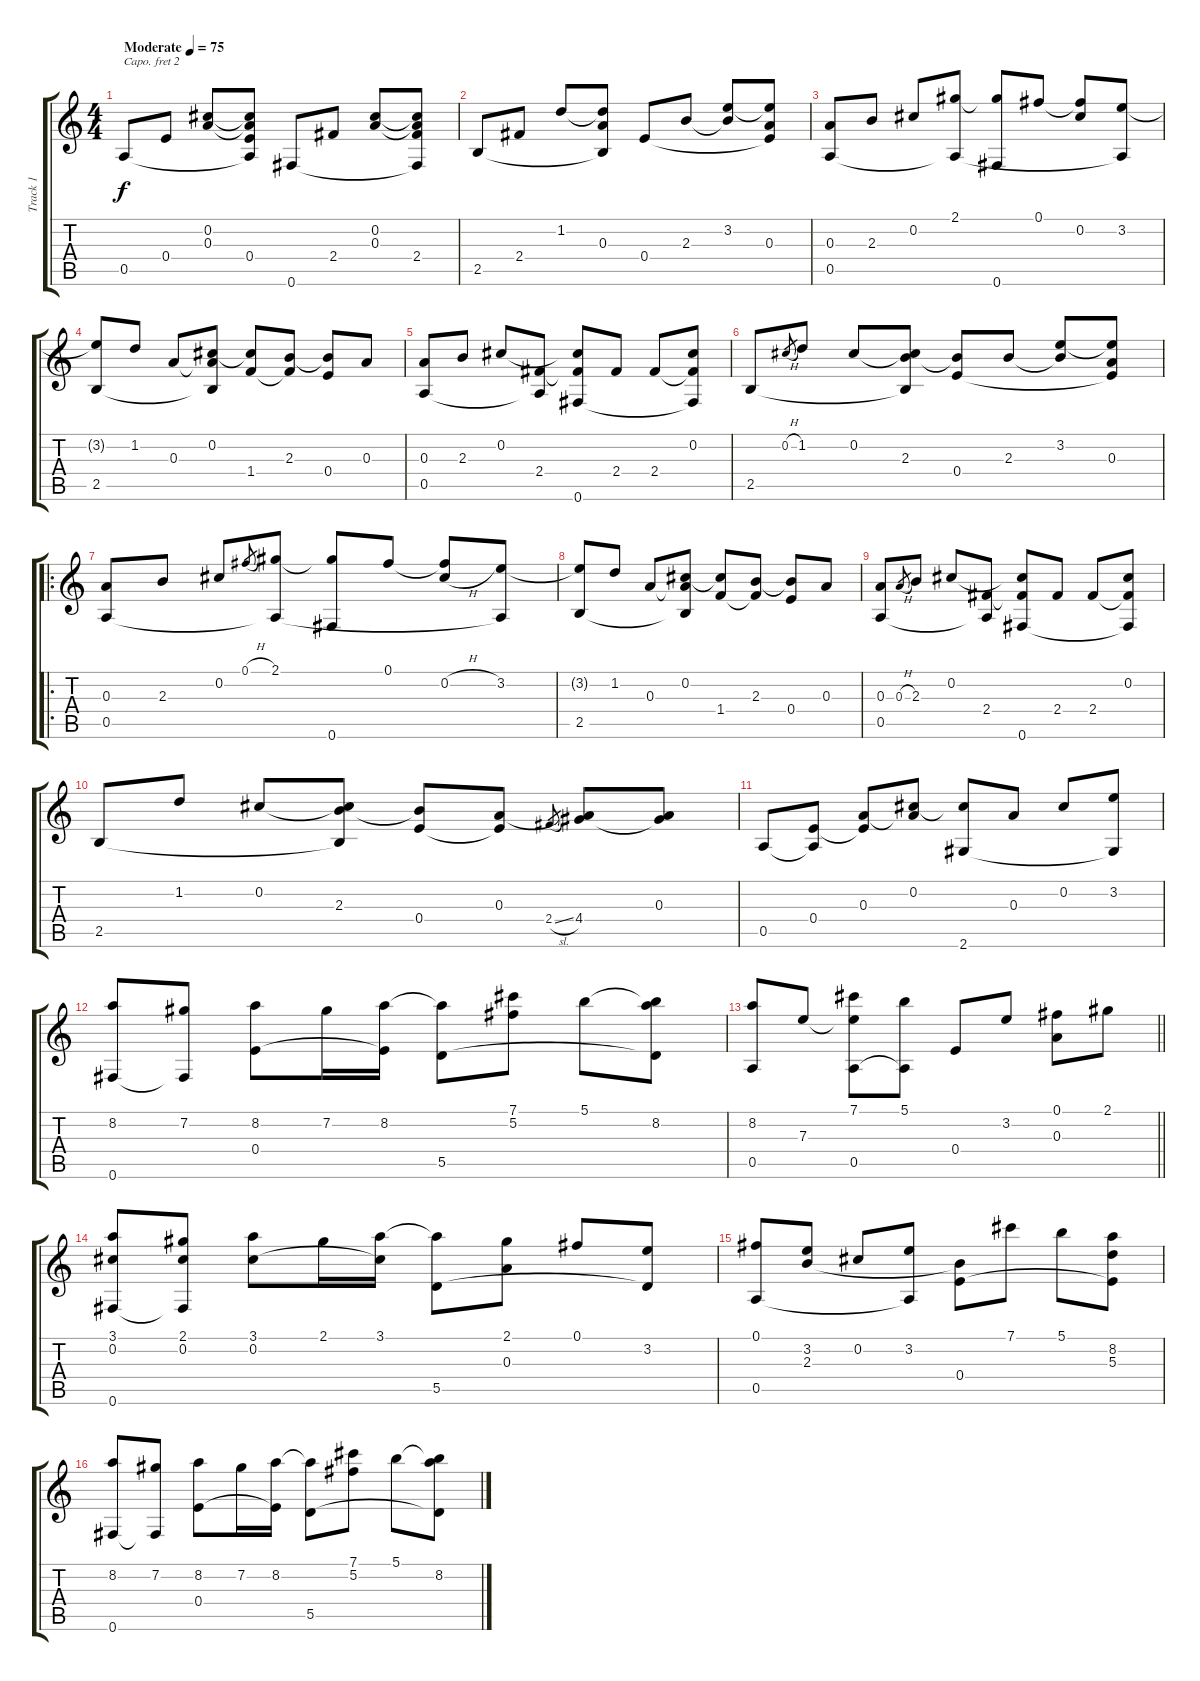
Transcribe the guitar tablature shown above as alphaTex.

\track ("Track 1" "Track 1") {instrument acousticguitarsteel}
\staff {score tabs}
\capo 2
\tuning (E4 B3 G3 D3 G2 E2) {hide}
\ts (4 4)
\tempo (75 "Moderate")
\clef g2
\ks c
0.5.8{dy f instrument acousticguitarsteel} 0.4.8 (0.2 0.3).8 (0.2{t} 0.3{t} 0.4 0.5{t}).8 0.6.8 2.4.8 (0.2 0.3).8 (0.2{t} 0.3{t} 2.4 0.6{t}).8 |
2.5.8 2.4.8 1.2.8 (1.2{t} 0.3 2.5{t}).8 0.4.8 2.3.8 (3.2 2.3{t}).8 (3.2{t} 0.3 0.4{t}).8 |
(0.3 0.5).8 2.3.8 0.2.8 (2.1 0.5{t}).8 (2.1{t} 0.6).8 0.1.8 (0.1{t} 0.2).8 (3.2 0.5{t}).8 |
(3.2{t} 2.5).8 1.2.8 0.3.8 (0.2 0.3{t} 2.5{t}).8 (0.2{t} 1.4).8 (2.3 1.4{t}).8 (2.3{t} 0.4).8 0.3.8 |
(0.3 0.5).8 2.3.8 0.2.8 (2.4 0.5{t}).8 (0.2{t} 2.4{t} 0.6).8 2.4.8 2.4.8 (0.2 2.4{t} 0.6{t}).8 |
2.5.8 0.2{h}.8{gr} 1.2.8 0.2.8 (0.2{t} 2.3 2.5{t}).8 (2.3{t} 0.4).8 2.3.8 (3.2 2.3{t}).8 (3.2{t} 0.3 0.4{t}).8 |
\ro
(0.3 0.5).8 2.3.8 0.2.8 0.1{h}.8{gr} (2.1 0.5{t}).8 (2.1{t} 0.6).8 0.1.8 (0.1{t} 0.2{h}).8 (3.2 0.5{t}).8 |
(3.2{t} 2.5).8 1.2.8 0.3.8 (0.2 0.3{t} 2.5{t}).8 (0.2{t} 1.4).8 (2.3 1.4{t}).8 (2.3{t} 0.4).8 0.3.8 |
(0.3 0.5).8 0.3{h}.8{gr} 2.3.8 0.2.8 (2.4 0.5{t}).8 (0.2{t} 2.4{t} 0.6).8 2.4.8 2.4.8 (0.2 2.4{t} 0.6{t}).8 |
2.5.8 1.2.8 0.2.8 (0.2{t} 2.3 2.5{t}).8 (2.3{t} 0.4).8 (0.3 0.4{t}).8 2.4{sl}.8{gr} (0.3{t} 4.4).8 (0.3 4.4{t}).8 |
0.5.8 (0.4 0.5{t}).8 (0.3 0.4{t}).8 (0.2 0.3{t}).8 (0.2{t} 2.6).8 0.3.8 0.2.8 (3.2 2.6{t}).8 |
(8.2 0.6).8 (7.2 0.6{t}).8 (8.2 0.4).8 7.2.16 (8.2 0.4{t}).16 (8.2{t} 5.5).8 (7.1 5.2).8 5.1.8 (5.1{t} 8.2 5.5{t}).8 |
\barLineRight lightlight
(8.2 0.5).8 7.3.8 (7.1 7.3{t} 0.5).8 (5.1 0.5{t}).8 0.4.8 3.2.8 (0.1 0.3).8 2.1.8 |
(3.1 0.2 0.6).8 (2.1 0.2 0.6{t}).8 (3.1 0.2).8 2.1.16 (3.1 0.2{t}).16 (3.1{t} 5.5).8 (2.1 0.3).8 0.1.8 (3.2 5.5{t}).8 |
(0.1 0.5).8 (3.2 2.3).8 0.2.8 (3.2 0.5{t}).8 (2.3{t} 0.4).8 7.1.8 5.1.8 (8.2 5.3 0.4{t}).8 |
(8.2 0.6).8 (7.2 0.6{t}).8 (8.2 0.4).8 7.2.16 (8.2 0.4{t}).16 (8.2{t} 5.5).8 (7.1 5.2).8 5.1.8 (5.1{t} 8.2 5.5{t}).8
